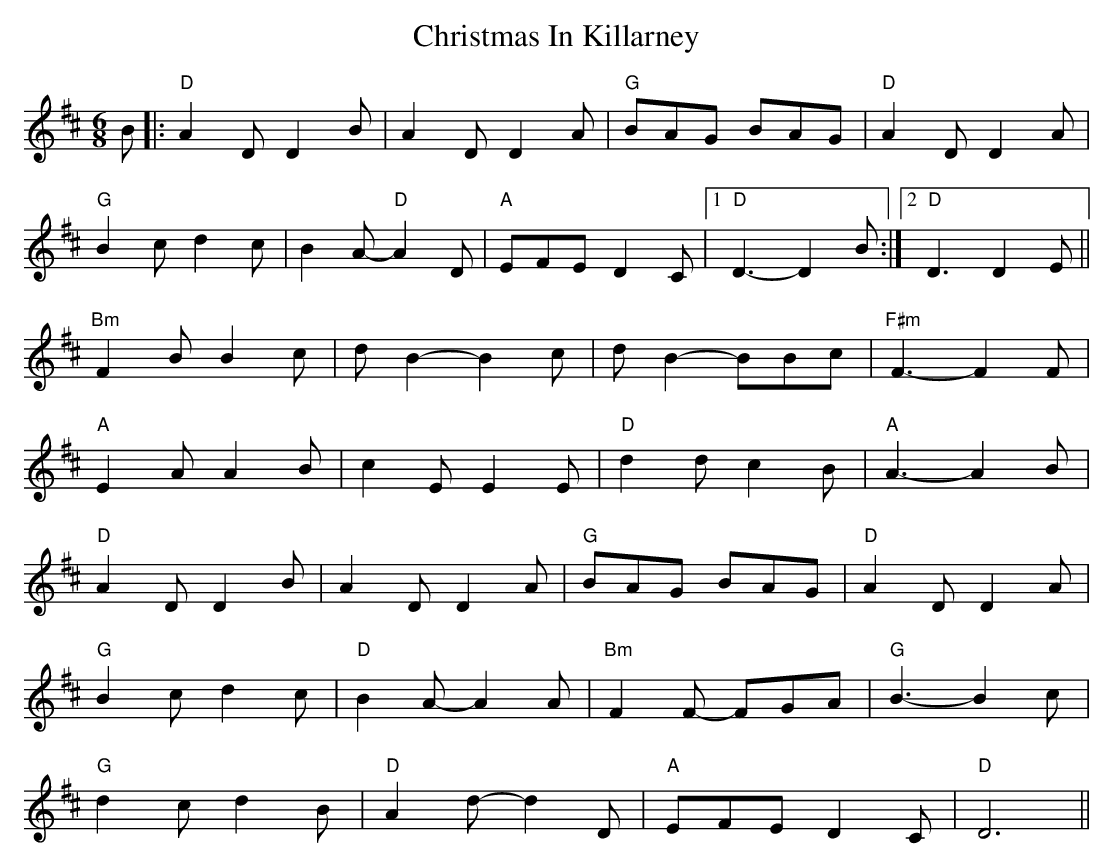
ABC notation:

X:1
T: Christmas In Killarney
M: 6/8
L: 1/8
K: Dmaj
B|:"D"A2 DD2 B|A2 DD2 A|"G"BAG BAG|"D"A2 D D2 A|
"G"B2 cd2 c|B2 A-"D"A2 D|"A"EFE D2 C|1 "D"D3-D2 B:|2 "D"D3 D2 E||
"Bm"F2 BB2 c|d B2-B2c|dB2 -BBc|"F#m"F3-F2 F|
"A"E2 AA2 B|c2 E E2E|"D"d2d c2 B|"A"A3-A2 B|
"D"A2 DD2 B|A2 DD2 A|"G"BAG BAG|"D"A2 DD2 A|
"G"B2 cd2 c|"D"B2 A-A2 A|"Bm"F2F- FGA|"G"B3-B2 c|
"G"d2 cd2 B|"D"A2 d-d2 D|"A"EFE D2 C|"D"D6||
